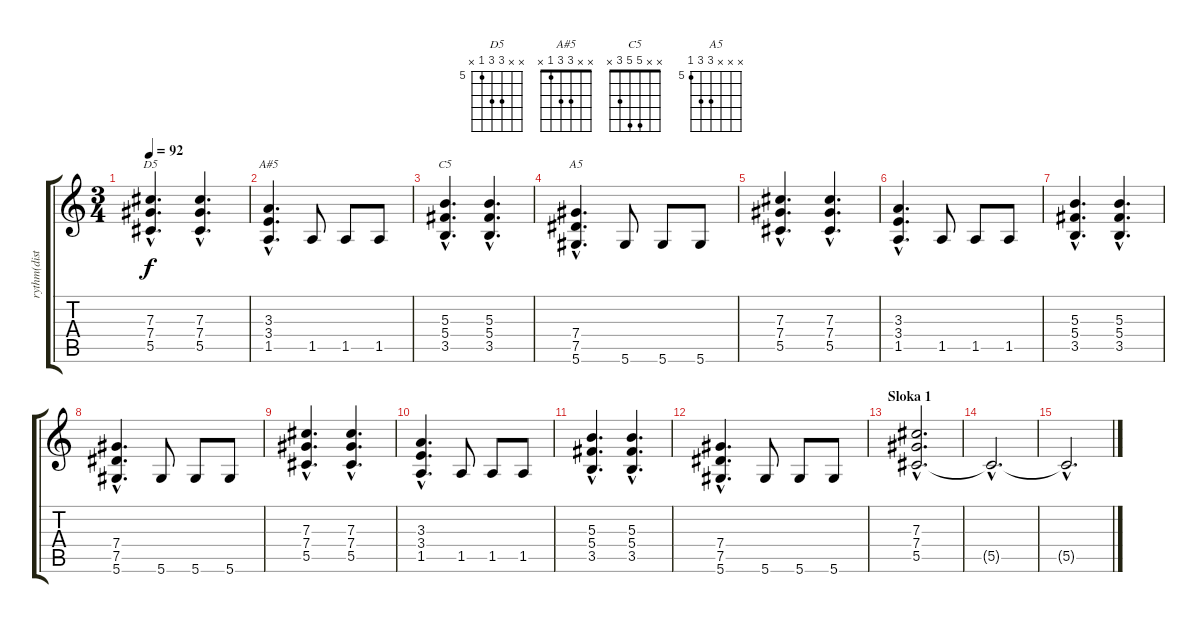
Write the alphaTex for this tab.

\track ("rythm(dist)" "rythm(dist") {instrument distortionguitar}
\staff {score tabs}
\tuning (Eb4 Bb3 Gb3 Db3 Ab2 Eb2) {hide}
\chord ("D5" x x 7 7 5 x) {firstfret 5}
\chord ("A#5" x x 3 3 1 x)
\chord ("C5" x x 5 5 3 x)
\chord ("A5" x x x 7 7 5) {firstfret 5}
\ts (3 4)
\tempo 92
\clef g2
\ks c
(7.3{hac} 7.4{hac} 5.5{hac}).4{d ch "D5" dy f} (7.3{hac} 7.4{hac} 5.5{hac}).4{d} |
(3.3{hac} 3.4{hac} 1.5{hac}).4{d ch "A#5"} 1.5.8 1.5.8 1.5.8 |
(5.3{hac} 5.4{hac} 3.5).4{d ch "C5"} (5.3{hac} 5.4{hac} 3.5{hac}).4{d} |
(7.4{hac} 7.5{hac} 5.6{hac}).4{d ch "A5"} 5.6.8 5.6.8 5.6.8 |
(7.3{hac} 7.4{hac} 5.5{hac}).4{d} (7.3{hac} 7.4{hac} 5.5{hac}).4{d} |
(3.3{hac} 3.4{hac} 1.5{hac}).4{d} 1.5.8 1.5.8 1.5.8 |
(5.3{hac} 5.4{hac} 3.5).4{d} (5.3{hac} 5.4{hac} 3.5{hac}).4{d} |
(7.4{hac} 7.5 5.6{hac}).4{d} 5.6.8 5.6.8 5.6.8 |
(7.3{hac} 7.4{hac} 5.5{hac}).4{d} (7.3{hac} 7.4{hac} 5.5{hac}).4{d} |
(3.3{hac} 3.4{hac} 1.5{hac}).4{d} 1.5.8 1.5.8 1.5.8 |
(5.3{hac} 5.4{hac} 3.5).4{d} (5.3{hac} 5.4{hac} 3.5{hac}).4{d} |
(7.4{hac} 7.5 5.6{hac}).4{d} 5.6.8 5.6.8 5.6.8 |
\section ("" "Sloka 1")
(7.3{hac} 7.4{hac} 5.5{hac}).2{d} |
5.5{hac t}.2{d} |
5.5{hac t}.2{d}
